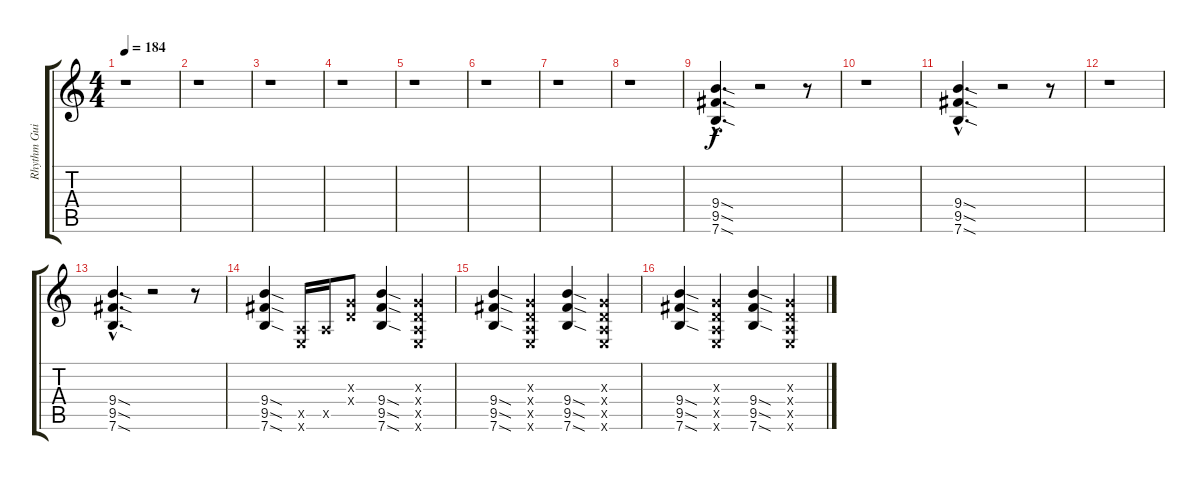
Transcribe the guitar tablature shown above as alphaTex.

\track ("Rhythm Guitar" "Rhythm Gui") {instrument overdrivenguitar}
\staff {score tabs}
\tuning (E4 B3 G3 D3 A2 E2) {hide}
\ts (4 4)
\tempo 184
\clef g2
\ks c
r.1{dy f} |
r.1 |
r.1 |
r.1 |
r.1 |
r.1 |
r.1 |
r.1 |
(9.4{sod hac} 9.5{sod hac} 7.6{sod hac}).4{d} r.2 r.8 |
r.1 |
(9.4{sod hac} 9.5{sod hac} 7.6{sod hac}).4{d} r.2 r.8 |
r.1 |
(9.4{sod hac} 9.5{sod hac} 7.6{sod hac}).4{d} r.2 r.8 |
(9.4{sod} 9.5{sod} 7.6{sod}).4 (0.5{x} 0.6{x}).16 0.5{x}.16 (0.3{x} 0.4{x}).8 (9.4{sod} 9.5{sod} 7.6{sod}).4 (0.3{x} 0.4{x} 0.5{x} 0.6{x}).4 |
(9.4{sod} 9.5{sod} 7.6{sod}).4 (0.3{x} 0.4{x} 0.5{x} 0.6{x}).4 (9.4{sod} 9.5{sod} 7.6{sod}).4 (0.3{x} 0.4{x} 0.5{x} 0.6{x}).4 |
(9.4{sod} 9.5{sod} 7.6{sod}).4 (0.3{x} 0.4{x} 0.5{x} 0.6{x}).4 (9.4{sod} 9.5{sod} 7.6{sod}).4 (0.3{x} 0.4{x} 0.5{x} 0.6{x}).4
